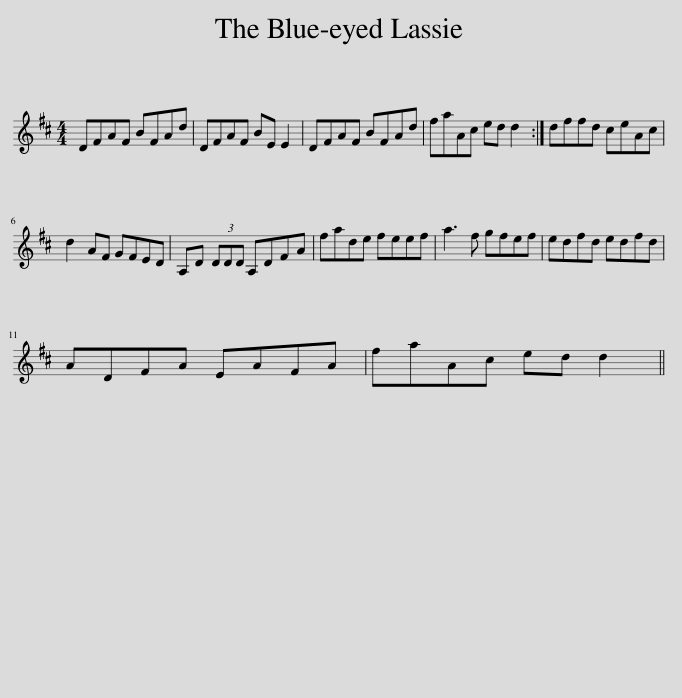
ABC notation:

X:1
L:1/8
M:4/4
I:linebreak $
K:D
V:1 treble
V:1
 DFAF BFAd | DFAF BE E2 | DFAF BFAd | faAc ed d2 :| dffd ceAc |$ %5
 d2 AF GFED | A,D (3DDD A,DFA | fade feef | a3 f gfef | edfd edfd |$ %10
 ADFA EAFA | faAc ed d2 || %12
